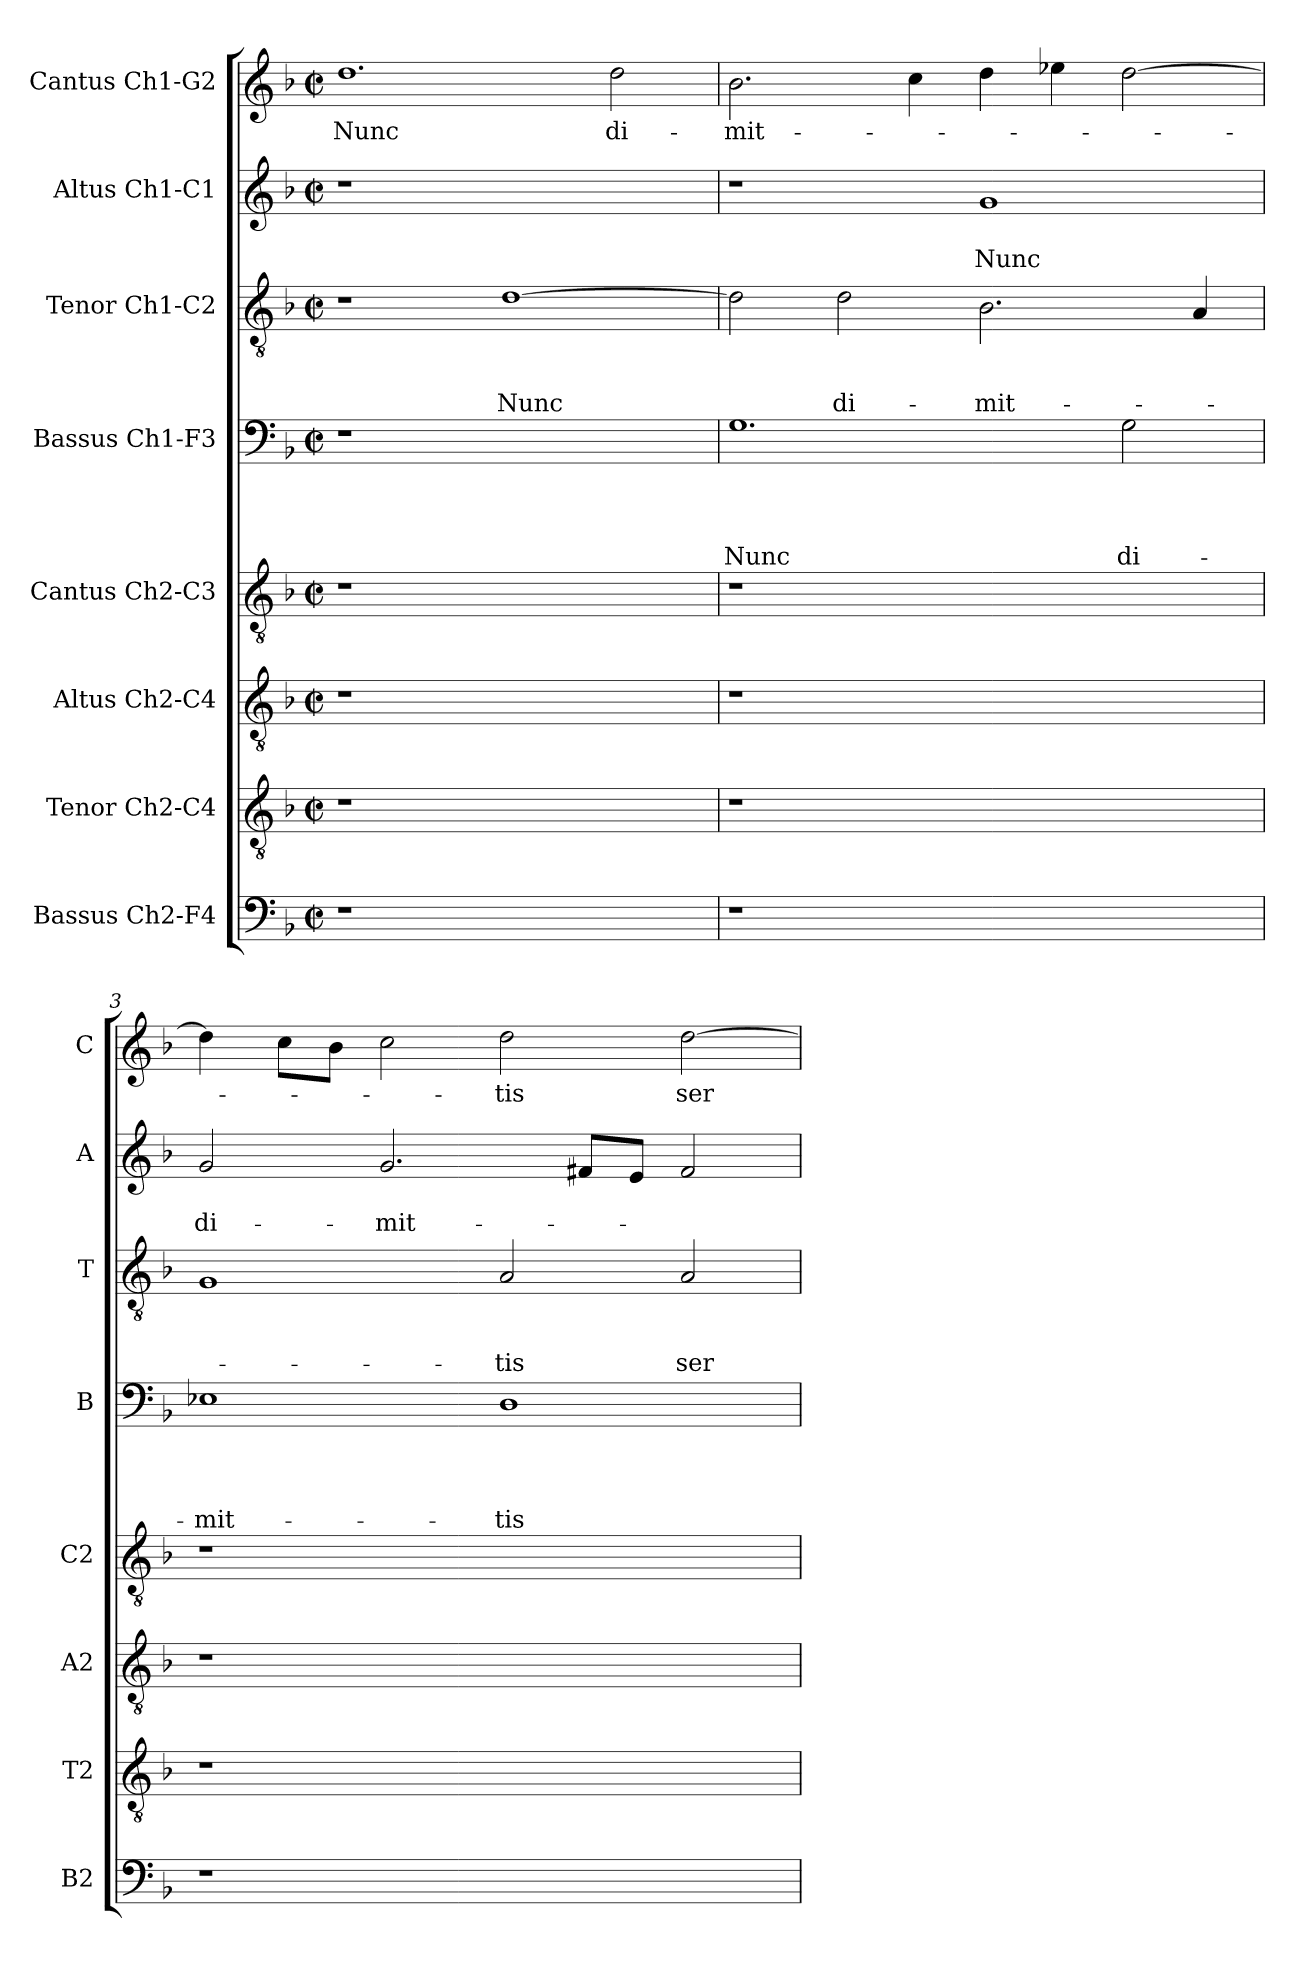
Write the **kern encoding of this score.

**kern	**kern	**kern	**kern	**kern	**text	**text	**text	**text	**kern	**text	**text	**text	**kern	**text	**text	**kern	**text
*part8	*part7	*part6	*part5	*part4	*part4	*part4	*part4	*part4	*part3	*part3	*part3	*part3	*part2	*part2	*part2	*part1	*part1
*staff8	*staff7	*staff6	*staff5	*staff4	*staff4	*staff4	*staff4	*staff4	*staff3	*staff3	*staff3	*staff3	*staff2	*staff2	*staff2	*staff1	*staff1
*I"Bassus Ch2-F4	*I"Tenor Ch2-C4	*I"Altus Ch2-C4	*I"Cantus Ch2-C3	*I"Bassus Ch1-F3	*	*	*	*	*I"Tenor Ch1-C2	*	*	*	*I"Altus Ch1-C1	*	*	*I"Cantus Ch1-G2	*
*I'B2	*I'T2	*I'A2	*I'C2	*I'B	*	*	*	*	*I'T	*	*	*	*I'A	*	*	*I'C	*
*clefF4	*clefGv2	*clefGv2	*clefGv2	*clefF4	*	*	*	*	*clefGv2	*	*	*	*clefG2	*	*	*clefG2	*
*k[b-]	*k[b-]	*k[b-]	*k[b-]	*k[b-]	*	*	*	*	*k[b-]	*	*	*	*k[b-]	*	*	*k[b-]	*
*F:	*F:	*F:	*F:	*F:	*	*	*	*	*F:	*	*	*	*F:	*	*	*F:	*
*M2/2	*M2/2	*M2/2	*M2/2	*M2/2	*	*	*	*	*M2/2	*	*	*	*M2/2	*	*	*M2/2	*
*met(c|)	*met(c|)	*met(c|)	*met(c|)	*met(c|)	*	*	*	*	*met(c|)	*	*	*	*met(c|)	*	*	*met(c|)	*
=1	=1	=1	=1	=1	=1	=1	=1	=1	=1	=1	=1	=1	=1	=1	=1	=1	=1
!	!	!	!	!	!	!	!	!	!	!	!	!	!	!	!	!	!LO:LY:b
1r	1r	1r	1r	1r	.	.	.	.	1r	.	.	.	1r	.	.	1.dd	Nunc
!	!	!	!	!	!	!	!	!	!	!	!	!LO:LY:b	!	!	!	!	!
1ryy	1ryy	1ryy	1ryy	1ryy	.	.	.	.	[1d	.	.	Nunc	1ryy	.	.	.	.
!	!	!	!	!	!	!	!	!	!	!	!	!	!	!	!	!	!LO:LY:b
.	.	.	.	.	.	.	.	.	.	.	.	.	.	.	.	2dd\	di-
=2	=2	=2	=2	=2	=2	=2	=2	=2	=2	=2	=2	=2	=2	=2	=2	=2	=2
!	!	!	!	!	!	!	!	!LO:LY:b	!	!	!	!	!	!	!	!	!LO:LY:b
1r	1r	1r	1r	1.G	.	.	.	Nunc	2d\]	.	.	.	1r	.	.	2.b-\	-mit-
!	!	!	!	!	!	!	!	!	!	!	!	!LO:LY:b	!	!	!	!	!
.	.	.	.	.	.	.	.	.	2d\	.	.	di-	.	.	.	.	.
.	.	.	.	.	.	.	.	.	.	.	.	.	.	.	.	4cc\	.
!	!	!	!	!	!	!	!	!	!	!	!	!LO:LY:b	!	!	!LO:LY:b	!	!
1ryy	1ryy	1ryy	1ryy	.	.	.	.	.	2.B-\	.	.	-mit-	1g	.	Nunc	4dd\	.
.	.	.	.	.	.	.	.	.	.	.	.	.	.	.	.	4ee-X\	.
!	!	!	!	!	!	!	!	!LO:LY:b	!	!	!	!	!	!	!	!	!
.	.	.	.	2G\	.	.	.	di-	.	.	.	.	.	.	.	[2dd\	.
.	.	.	.	.	.	.	.	.	4A/	.	.	.	.	.	.	.	.
=3	=3	=3	=3	=3	=3	=3	=3	=3	=3	=3	=3	=3	=3	=3	=3	=3	=3
!	!	!	!	!	!	!	!	!LO:LY:b	!	!	!	!	!	!	!LO:LY:b	!	!
1r	1r	1r	1r	1E-X	.	.	.	-mit-	1G	.	.	.	2g/	.	di-	4dd\]	.
.	.	.	.	.	.	.	.	.	.	.	.	.	.	.	.	8cc\L	.
.	.	.	.	.	.	.	.	.	.	.	.	.	.	.	.	8b-\J	.
!	!	!	!	!	!	!	!	!	!	!	!	!	!	!	!LO:LY:b	!	!
.	.	.	.	.	.	.	.	.	.	.	.	.	2.g/	.	-mit-	2cc\	.
!	!	!	!	!	!	!	!	!LO:LY:b	!	!	!	!LO:LY:b	!	!	!	!	!LO:LY:b
1ryy	1ryy	1ryy	1ryy	1D	.	.	.	-tis	2A/	.	.	-tis	.	.	.	2dd\	-tis
.	.	.	.	.	.	.	.	.	.	.	.	.	8f#X/L	.	.	.	.
.	.	.	.	.	.	.	.	.	.	.	.	.	8e/J	.	.	.	.
!	!	!	!	!	!	!	!	!	!	!	!	!LO:LY:b	!	!	!	!	!LO:LY:b
.	.	.	.	.	.	.	.	.	2A/	.	.	ser-	2f#/	.	.	[2dd\	ser-
=	=	=	=	=	=	=	=	=	=	=	=	=	=	=	=	=	=
*-	*-	*-	*-	*-	*-	*-	*-	*-	*-	*-	*-	*-	*-	*-	*-	*-	*-
